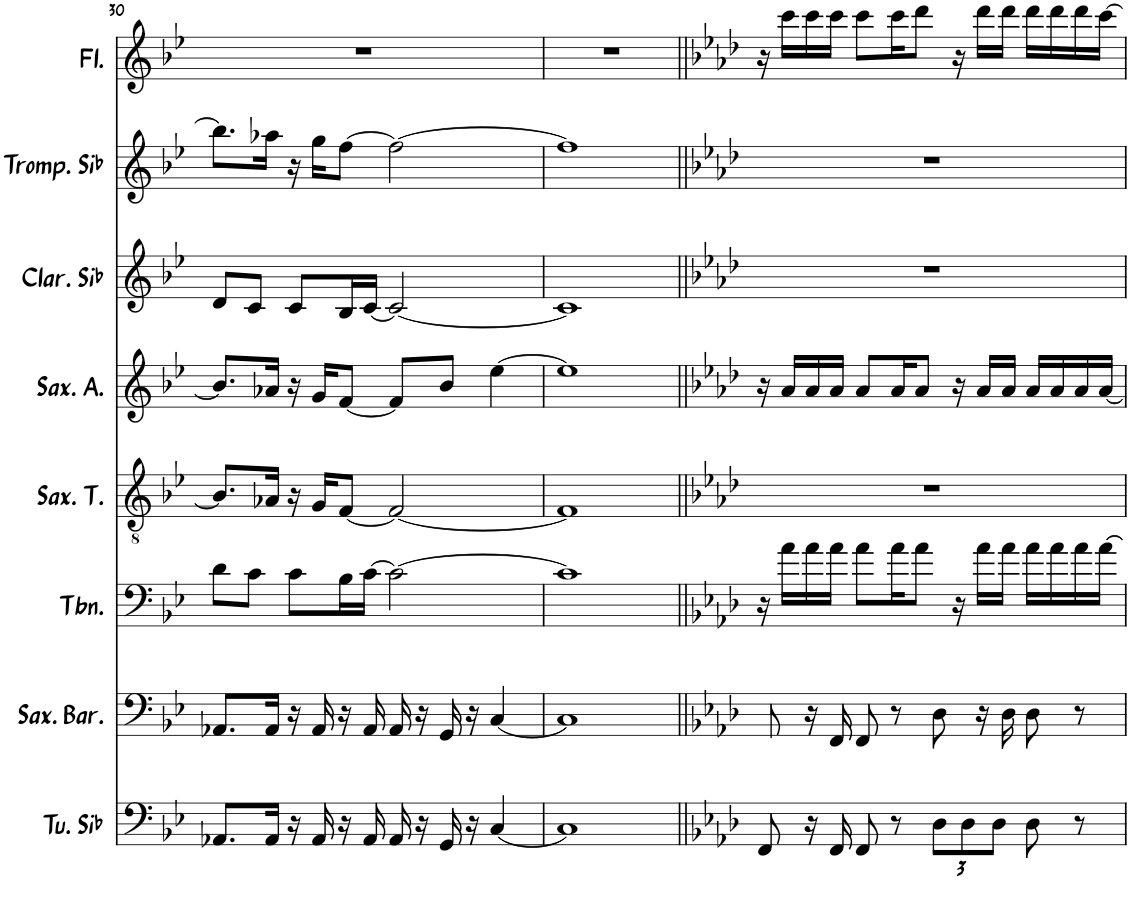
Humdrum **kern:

**kern	**kern	**kern	**kern	**kern	**kern	**kern	**kern
*part8	*part7	*part6	*part5	*part4	*part3	*part2	*part1
*staff8	*staff7	*staff6	*staff5	*staff4	*staff3	*staff2	*staff1
*I"Tuba en Sib	*I"Saxophone Baryton	*I"Trombone	*I"Saxophone Ténor	*I"Saxophone Alto	*I"Clarinette en Sib	*I"Trompette en Sib	*I"Flûte
*I'Tu. Sib	*I'Sax. Bar.	*I'Tbn.	*I'Sax. T.	*I'Sax. A.	*I'Clar. Sib	*I'Tromp. Sib	*I'Fl.
!!LO:PB:g=z
*clefF4	*clefF4	*clefF4	*clefGv2	*clefG2	*clefG2	*clefG2	*clefG2
*	*ITrd12c21	*	*ITrd8c14	*ITrd5c9	*	*ITrd1c2	*
*k[b-e-]	*k[b-e-]	*k[b-e-]	*k[b-e-]	*k[b-e-]	*k[b-e-]	*k[b-e-]	*k[b-e-]
*M4/4	*M4/4	*M4/4	*M4/4	*M4/4	*M4/4	*M4/4	*M4/4
=30	=30	=30	=30	=30	=30	=30	=30
8.AA-X/L	8.AA-X/L	8d\L	8.B-/L]	8.b-/L]	8d/L	8.bb-\L]	1r
.	.	8c\J	.	.	8c/J	.	.
16AA-/Jk	16AA-/Jk	.	16A-X/Jk	16a-X/Jk	.	16aa-X\Jk	.
16r	16r	8c\L	16r	16r	8c/L	16r	.
16AA-/	16AA-/	.	16G/KL	16g/KL	.	16gg\KL	.
16r	16r	16B-\L	[8F/J	[8f/J	16B-/L	[8ff\J	.
16AA-/	16AA-/	[16c\JJ	.	.	[16c/JJ	.	.
16AA-/	16AA-/	2c\_	2F/_	8f/L]	2c/_	2ff\_	.
16r	16r	.	.	.	.	.	.
16GG/	16GG/	.	.	8b-/J	.	.	.
16r	16r	.	.	.	.	.	.
[4C/	[4C/	.	.	[4ee-\	.	.	.
=31	=31	=31	=31	=31	=31	=31	=31
1C]	1C]	1c]	1F]	1ee-]	1c]	1ff]	1r
=32||	=32||	=32||	=32||	=32||	=32||	=32||	=32||
*k[b-e-a-d-]	*k[b-e-a-d-]	*k[b-e-a-d-]	*k[b-e-a-d-]	*k[b-e-a-d-]	*k[b-e-a-d-]	*k[b-e-a-d-]	*k[b-e-a-d-]
8FF/	8FF/	16r	1r	16r	1r	1r	16r
.	.	16a-\LL	.	16a-/LL	.	.	16ccc\LL
16r	16r	16a-\	.	16a-/	.	.	16ccc\
16FF/	16FF/	16a-\JJ	.	16a-/JJ	.	.	16ccc\JJ
8FF/	8FF/	8a-\L	.	8a-/L	.	.	8ccc\L
8r	8r	16a-\K	.	16a-/K	.	.	16ccc\K
.	.	8a-\J	.	8a-/J	.	.	8ddd-\J
*Xbrackettup	*	*	*	*	*	*	*
12D-\L	8D-\	.	.	.	.	.	.
.	.	16r	.	16r	.	.	16r
12D-\	.	.	.	.	.	.	.
.	16r	16a-\LL	.	16a-/LL	.	.	16ddd-\LL
12D-\J	.	.	.	.	.	.	.
.	16D-\	16a-\JJ	.	16a-/JJ	.	.	16ddd-\JJ
8D-\	8D-\	16a-\LL	.	16a-/LL	.	.	16ddd-\LL
.	.	16a-\	.	16a-/	.	.	16ddd-\
8r	8r	16a-\	.	16a-/	.	.	16ddd-\
.	.	[16a-\JJ	.	[16a-/JJ	.	.	[16ccc\JJ
=	=	=	=	=	=	=	=
*-	*-	*-	*-	*-	*-	*-	*-
